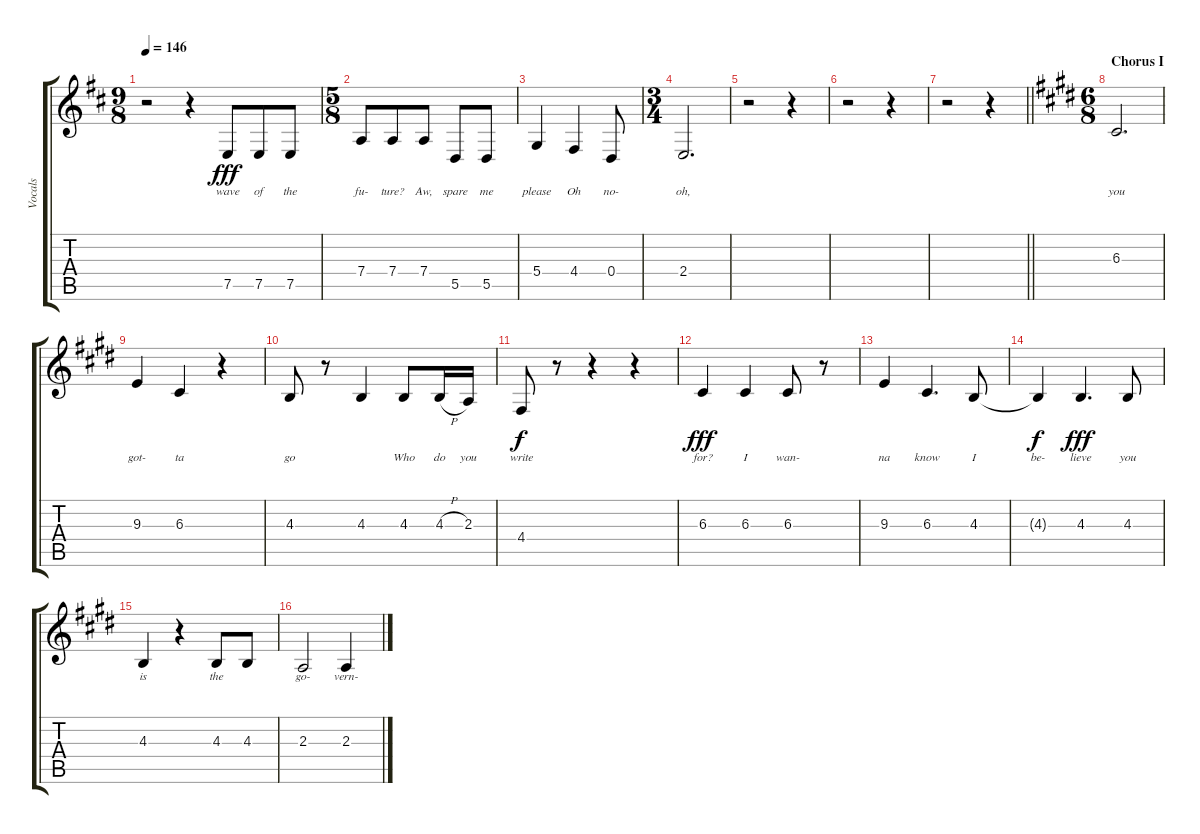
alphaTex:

\track ("Vocals" "Vocals") {instrument lead6voice}
\staff {score tabs}
\tuning (E4 B3 G3 D3 A2 E2) {hide}
\ts (9 8)
\tempo 146
\clef g2
\ks d
r.2{dy fff} r.4 7.5.8{lyrics (0 "wave") lyrics (1 "") lyrics (2 "") lyrics (3 "") lyrics (4 "")} 7.5.8{lyrics (0 "of") lyrics (1 "") lyrics (2 "") lyrics (3 "") lyrics (4 "")} 7.5.8{lyrics (0 "the") lyrics (1 "") lyrics (2 "") lyrics (3 "") lyrics (4 "")} |
\ts (5 8)
7.4.8{lyrics (0 "fu-") lyrics (1 "") lyrics (2 "") lyrics (3 "") lyrics (4 "")} 7.4.8{lyrics (0 "ture?") lyrics (1 "") lyrics (2 "") lyrics (3 "") lyrics (4 "")} 7.4.8{lyrics (0 "Aw,") lyrics (1 "") lyrics (2 "") lyrics (3 "") lyrics (4 "")} 5.5.8{lyrics (0 "spare") lyrics (1 "") lyrics (2 "") lyrics (3 "") lyrics (4 "")} 5.5.8{lyrics (0 "me") lyrics (1 "") lyrics (2 "") lyrics (3 "") lyrics (4 "")} |
5.4.4{lyrics (0 "please") lyrics (1 "") lyrics (2 "") lyrics (3 "") lyrics (4 "")} 4.4.4{lyrics (0 "Oh") lyrics (1 "") lyrics (2 "") lyrics (3 "") lyrics (4 "")} 0.4.8{lyrics (0 "no-") lyrics (1 "") lyrics (2 "") lyrics (3 "") lyrics (4 "")} |
\ts (3 4)
2.4.2{d lyrics (0 "oh,") lyrics (1 "") lyrics (2 "") lyrics (3 "") lyrics (4 "")} |
r.2 r.4 |
r.2 r.4 |
\barLineRight lightlight
r.2 r.4 |
\ts (6 8)
\section ("" "Chorus I")
\ks e
6.3.2{d lyrics (0 "you") lyrics (1 "") lyrics (2 "") lyrics (3 "") lyrics (4 "")} |
9.3.4{lyrics (0 "got-") lyrics (1 "") lyrics (2 "") lyrics (3 "") lyrics (4 "")} 6.3.4{lyrics (0 "ta") lyrics (1 "") lyrics (2 "") lyrics (3 "") lyrics (4 "")} r.4 |
4.3.8{lyrics (0 "go") lyrics (1 "") lyrics (2 "") lyrics (3 "") lyrics (4 "")} r.8 4.3.4{lyrics (0 "") lyrics (1 "") lyrics (2 "") lyrics (3 "") lyrics (4 "")} 4.3.8{lyrics (0 "Who") lyrics (1 "") lyrics (2 "") lyrics (3 "") lyrics (4 "")} 4.3{h}.16{lyrics (0 "do") lyrics (1 "") lyrics (2 "") lyrics (3 "") lyrics (4 "")} 2.3.16{lyrics (0 "you") lyrics (1 "") lyrics (2 "") lyrics (3 "") lyrics (4 "")} |
4.4.8{lyrics (0 "write") lyrics (1 "") lyrics (2 "") lyrics (3 "") lyrics (4 "") dy f} r.8 r.4 r.4 |
6.3.4{lyrics (0 "for?") lyrics (1 "") lyrics (2 "") lyrics (3 "") lyrics (4 "") dy fff} 6.3.4{lyrics (0 "I") lyrics (1 "") lyrics (2 "") lyrics (3 "") lyrics (4 "")} 6.3.8{lyrics (0 "wan-") lyrics (1 "") lyrics (2 "") lyrics (3 "") lyrics (4 "")} r.8 |
9.3.4{lyrics (0 "na") lyrics (1 "") lyrics (2 "") lyrics (3 "") lyrics (4 "")} 6.3.4{d lyrics (0 "know") lyrics (1 "") lyrics (2 "") lyrics (3 "") lyrics (4 "")} 4.3.8{lyrics (0 "I") lyrics (1 "") lyrics (2 "") lyrics (3 "") lyrics (4 "")} |
4.3{t}.4{lyrics (0 "be-") lyrics (1 "") lyrics (2 "") lyrics (3 "") lyrics (4 "") dy f} 4.3.4{d lyrics (0 "lieve") lyrics (1 "") lyrics (2 "") lyrics (3 "") lyrics (4 "") dy fff} 4.3.8{lyrics (0 "you") lyrics (1 "") lyrics (2 "") lyrics (3 "") lyrics (4 "")} |
4.3.4{lyrics (0 "is") lyrics (1 "") lyrics (2 "") lyrics (3 "") lyrics (4 "")} r.4 4.3.8{lyrics (0 "the") lyrics (1 "") lyrics (2 "") lyrics (3 "") lyrics (4 "")} 4.3.8{lyrics (0 "") lyrics (1 "") lyrics (2 "") lyrics (3 "") lyrics (4 "")} |
2.3.2{lyrics (0 "go-") lyrics (1 "") lyrics (2 "") lyrics (3 "") lyrics (4 "")} 2.3.4{lyrics (0 "vern-") lyrics (1 "") lyrics (2 "") lyrics (3 "") lyrics (4 "")}
